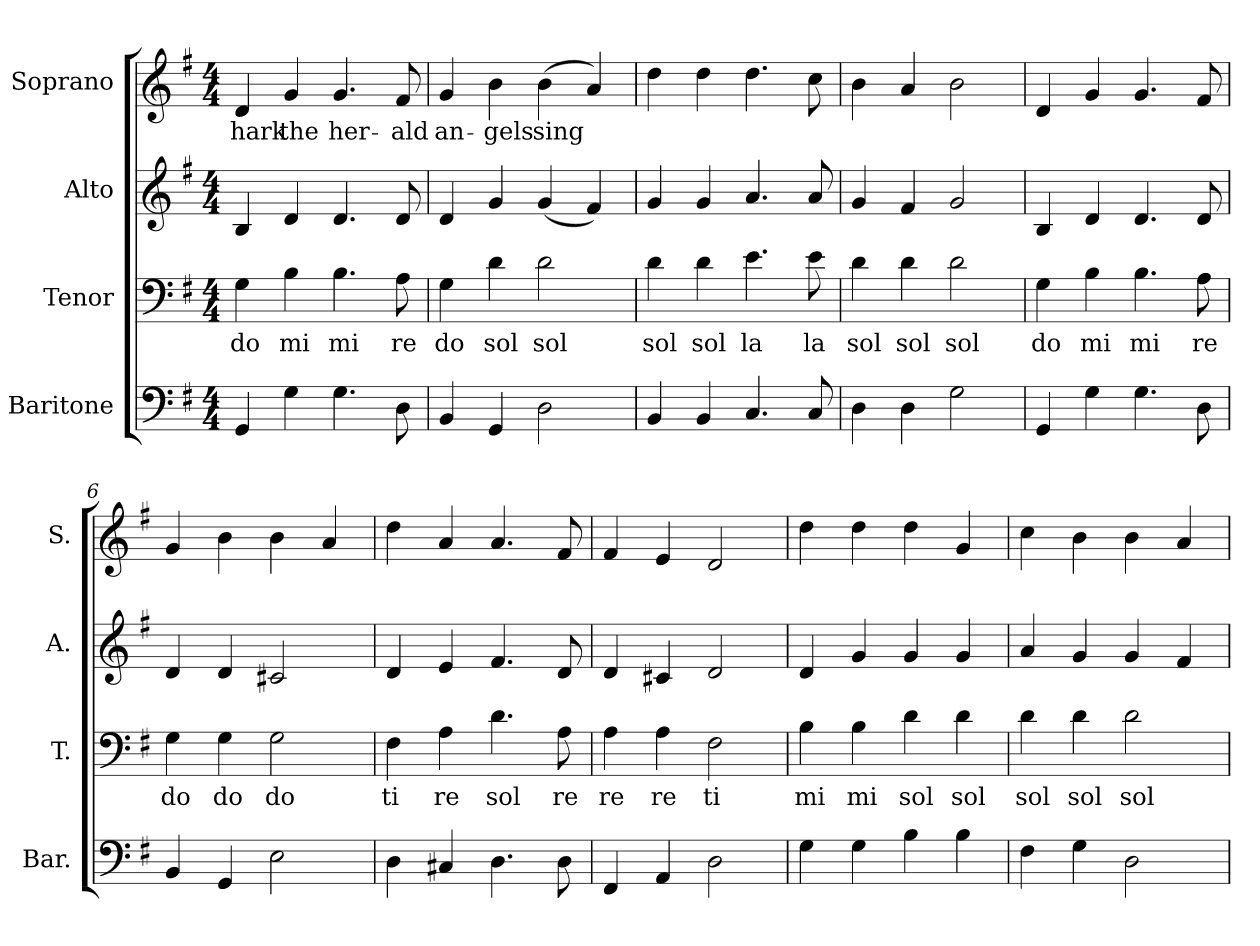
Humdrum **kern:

**kern	**kern	**text	**kern	**kern	**text
*part4	*part3	*part3	*part2	*part1	*part1
*staff4	*staff3	*staff3	*staff2	*staff1	*staff1
*I"Baritone	*I"Tenor	*	*I"Alto	*I"Soprano	*
*I'Bar.	*I'T.	*	*I'A.	*I'S.	*
*clefF4	*clefF4	*	*clefG2	*clefG2	*
*k[f#]	*k[f#]	*	*k[f#]	*k[f#]	*
*G:	*G:	*	*G:	*G:	*
*M4/4	*M4/4	*	*M4/4	*M4/4	*
=1	=1	=1	=1	=1	=1
4GG/	4G\	do	4B/	4d/	hark
4G\	4B\	mi	4d/	4g/	the
4.G\	4.B\	mi	4.d/	4.g/	her-
8D\	8A\	re	8d/	8f#/	-ald
=2	=2	=2	=2	=2	=2
4BB/	4G\	do	4d/	4g/	an-
4GG/	4d\	sol	4g/	4b\	-gels
2D\	2d\	sol	(4g/	(4b\	sing
.	.	.	4f#/)	4a/)	.
=3	=3	=3	=3	=3	=3
4BB/	4d\	sol	4g/	4dd\	.
4BB/	4d\	sol	4g/	4dd\	.
4.C/	4.e\	la	4.a/	4.dd\	.
8C/	8e\	la	8a/	8cc\	.
=4	=4	=4	=4	=4	=4
4D\	4d\	sol	4g/	4b\	.
4D\	4d\	sol	4f#/	4a/	.
2G\	2d\	sol	2g/	2b\	.
=5	=5	=5	=5	=5	=5
4GG/	4G\	do	4B/	4d/	.
4G\	4B\	mi	4d/	4g/	.
4.G\	4.B\	mi	4.d/	4.g/	.
8D\	8A\	re	8d/	8f#/	.
!!LO:LB:g=z
=6	=6	=6	=6	=6	=6
4BB/	4G\	do	4d/	4g/	.
4GG/	4G\	do	4d/	4b\	.
2E\	2G\	do	2c#X/	4b\	.
.	.	.	.	4a/	.
=7	=7	=7	=7	=7	=7
4D\	4F#\	ti	4d/	4dd\	.
4C#X/	4A\	re	4e/	4a/	.
4.D\	4.d\	sol	4.f#/	4.a/	.
8D\	8A\	re	8d/	8f#/	.
=8	=8	=8	=8	=8	=8
4FF#/	4A\	re	4d/	4f#/	.
4AA/	4A\	re	4c#X/	4e/	.
2D\	2F#\	ti	2d/	2d/	.
=9	=9	=9	=9	=9	=9
4G\	4B\	mi	4d/	4dd\	.
4G\	4B\	mi	4g/	4dd\	.
4B\	4d\	sol	4g/	4dd\	.
4B\	4d\	sol	4g/	4g/	.
=10	=10	=10	=10	=10	=10
4F#\	4d\	sol	4a/	4cc\	.
4G\	4d\	sol	4g/	4b\	.
2D\	2d\	sol	4g/	4b\	.
.	.	.	4f#/	4a/	.
=	=	=	=	=	=
*-	*-	*-	*-	*-	*-
